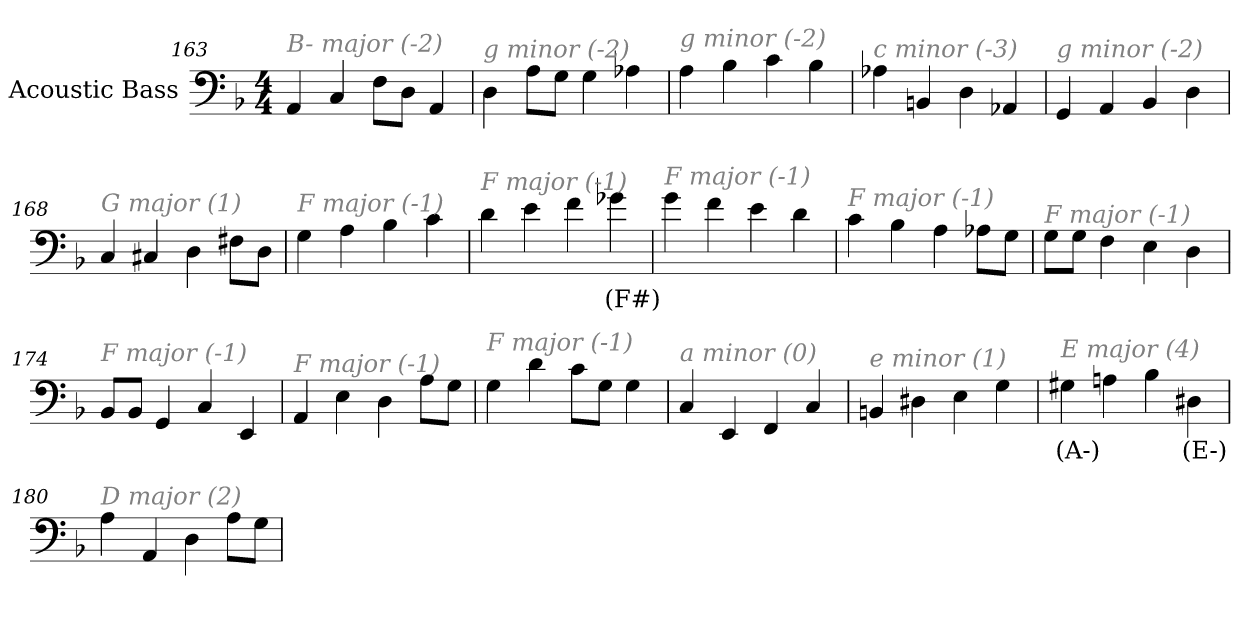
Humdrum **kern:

**kern	**text
*part1	*part1
*staff1	*staff1
*I"Acoustic Bass	*
*clefF4	*
*ITrd7c12	*
*k[b-]	*
*F:	*
*M4/4	*
=163	=163
!LO:TX:i:color=#808080:t=B- major (-2)	!
4AAA	.
4CC	.
8FFL	.
8DDJ	.
4AAA	.
=164	=164
!LO:TX:i:color=#808080:t=g minor (-2)	!
4DD	.
8AAL	.
8GGJ	.
4GG	.
4AA-X	.
=165	=165
!LO:TX:i:color=#808080:t=g minor (-2)	!
4AA	.
4BB-	.
4C	.
4BB-	.
=166	=166
!LO:TX:i:color=#808080:t=c minor (-3)	!
4AA-X	.
4BBBn	.
4DD	.
4AAA-X	.
=167	=167
!LO:TX:i:color=#808080:t=g minor (-2)	!
4GGG	.
4AAA	.
4BBB-	.
4DD	.
=168	=168
!LO:TX:i:color=#808080:t=G major (1)	!
4CC	.
4CC#X	.
4DD	.
8FF#XL	.
8DDJ	.
=169	=169
!LO:TX:i:color=#808080:t=F major (-1)	!
4GG	.
4AA	.
4BB-	.
4C	.
=170	=170
!LO:TX:i:color=#808080:t=F major (-1)	!
4D	.
4E	.
4F	.
4G-Xi	(F#)
=171	=171
!LO:TX:i:color=#808080:t=F major (-1)	!
4G	.
4F	.
4E	.
4D	.
=172	=172
!LO:TX:i:color=#808080:t=F major (-1)	!
4C	.
4BB-	.
4AA	.
8AA-XL	.
8GGJ	.
=173	=173
!LO:TX:i:color=#808080:t=F major (-1)	!
8GGL	.
8GGJ	.
4FF	.
4EE	.
4DD	.
=174	=174
!LO:TX:i:color=#808080:t=F major (-1)	!
8BBB-L	.
8BBB-J	.
4GGG	.
4CC	.
4EEE	.
=175	=175
!LO:TX:i:color=#808080:t=F major (-1)	!
4AAA	.
4EE	.
4DD	.
8AAL	.
8GGJ	.
=176	=176
!LO:TX:i:color=#808080:t=F major (-1)	!
4GG	.
4D	.
8CL	.
8GGJ	.
4GG	.
=177	=177
!LO:TX:i:color=#808080:t=a minor (0)	!
4CC	.
4EEE	.
4FFF	.
4CC	.
=178	=178
!LO:TX:i:color=#808080:t=e minor (1)	!
4BBBn	.
4DD#X	.
4EE	.
4GG	.
=179	=179
!LO:TX:i:color=#808080:t=E major (4)	!
4GG#Xi	(A-)
4AAn	.
4BB-	.
4DD#Xi	(E-)
=180	=180
!LO:TX:i:color=#808080:t=D major (2)	!
4AA	.
4AAA	.
4DD	.
8AAL	.
8GGJ	.
=	=
*-	*-
